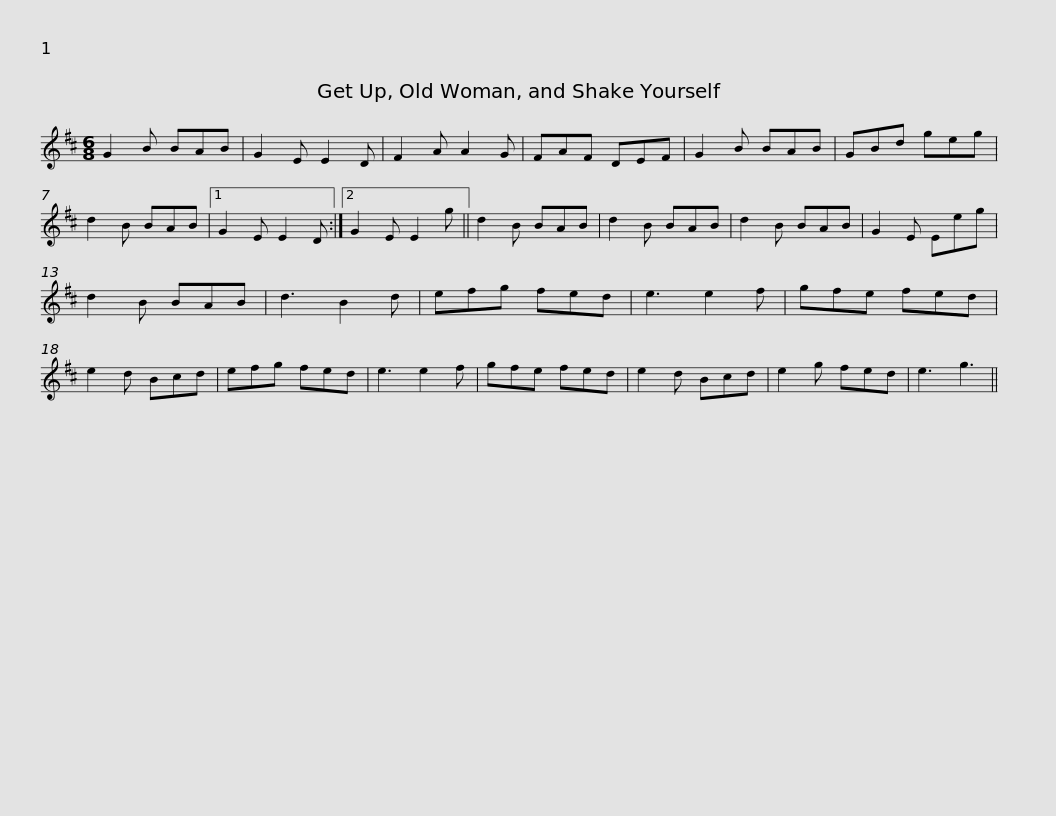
X:1
L:1/8
M:6/8
I:linebreak $
K:D
V:1 treble
V:1
 G2 B BAB | G2 E E2 D | F2 A A2 G | FAF DEF | G2 B BAB | %5
 GBd geg | d2 B BAB |1 G2 E E2 D :|2$ G2 E E2 g || d2 B BAB | %10
 d2 B BAB | d2 B BAB | G2 E Eeg | d2 B BAB | d3 B2 d | %15
 efg fed | e3 e2 f |$ gfe fed | e2 d Bcd | efg fed | %20
 e3 e2 f | gfe fed | e2 d Bcd | e2 g fed | e3 g3 || %25
